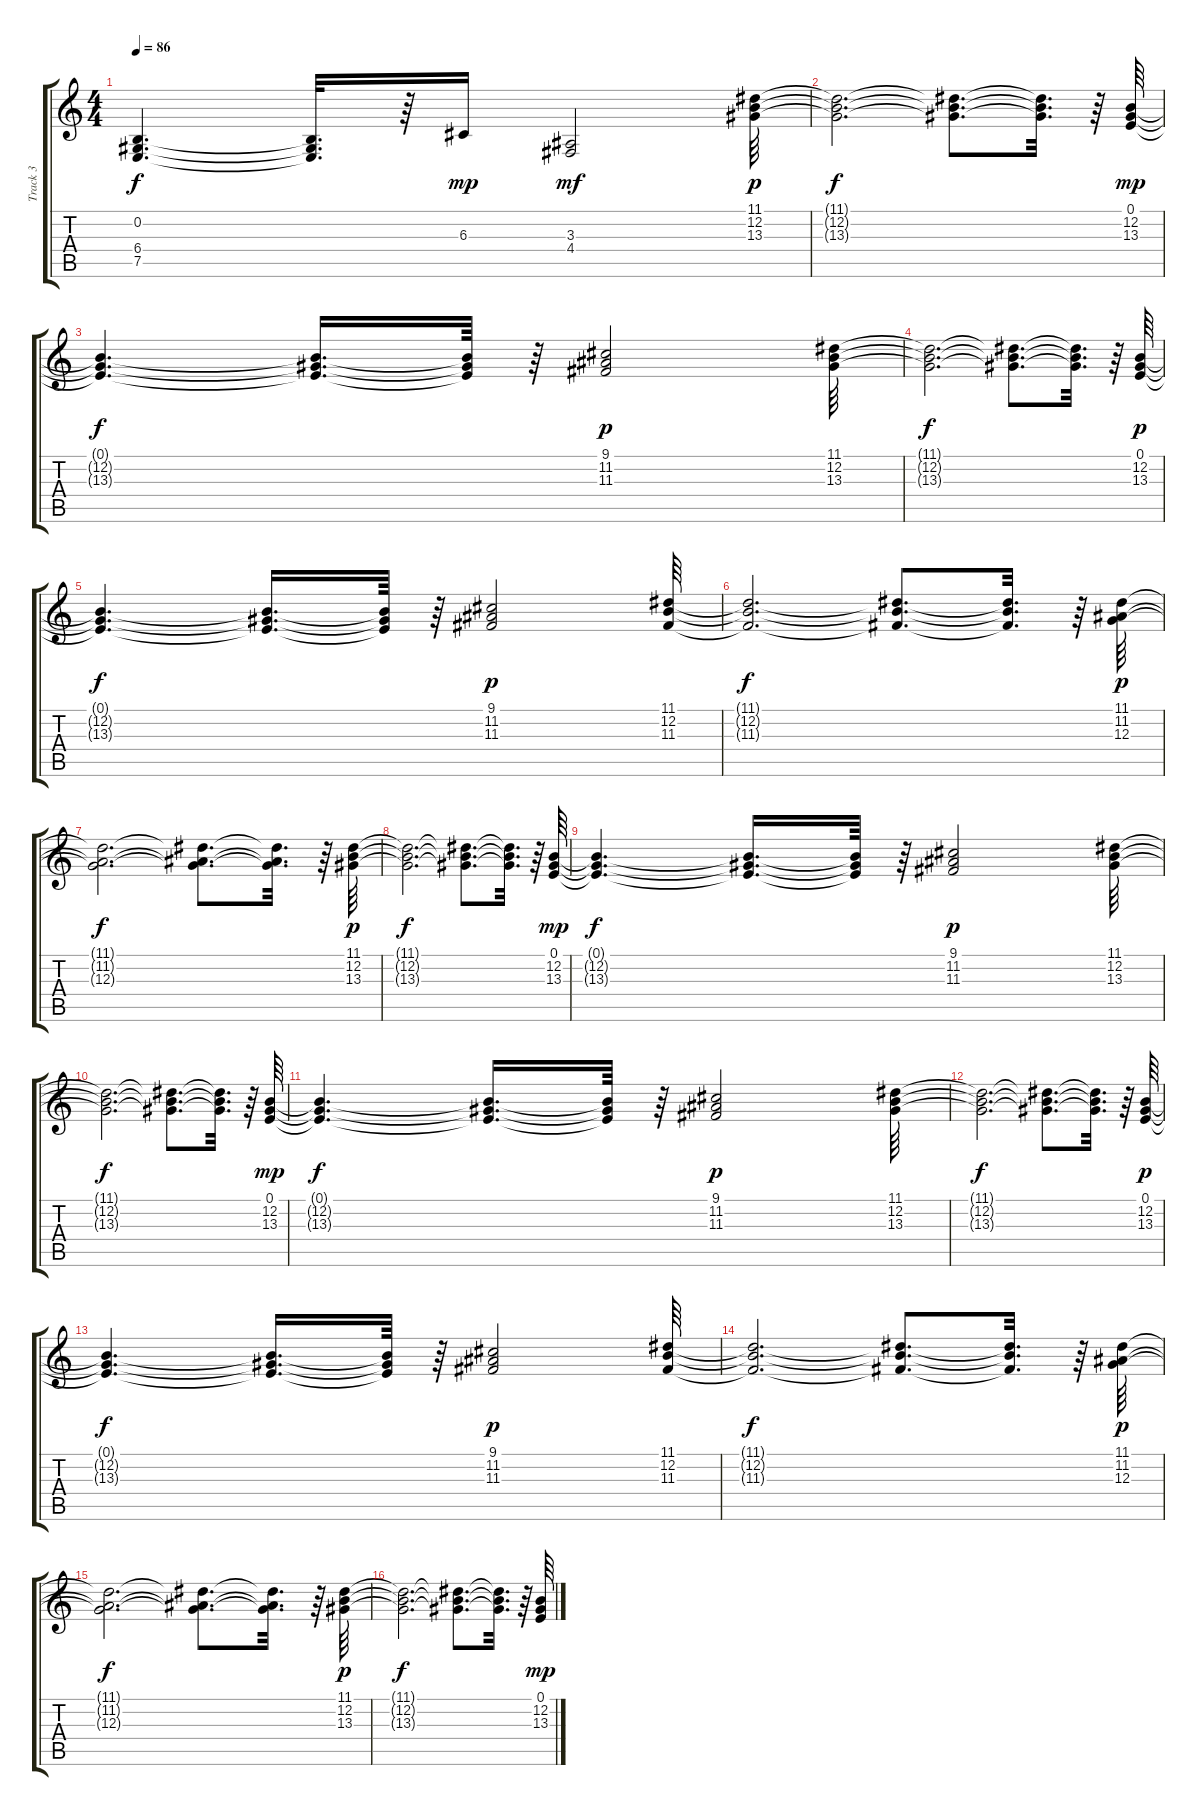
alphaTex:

\track ("Track 3" "Track 3") {instrument stringensemble2}
\staff {score tabs}
\tuning (E4 B3 G3 D3 A2 E2) {hide}
\ts (4 4)
\tempo 86
\clef g2
\ks c
(0.2{t} 6.4{t} 7.5{t}).4{d dy f} (0.2{t} 6.4{t} 7.5{t}).32{d} r.64 6.3.16{dy mp} (3.3 4.4).2{dy mf} (11.1 12.2 13.3).64{dy p} |
(11.1{t} 12.2{t} 13.3{t}).2{d dy f} (11.1{t} 12.2{t} 13.3{t}).8{d} (11.1{t} 12.2{t} 13.3{t}).32{d} r.64 (0.1 12.2 13.3).64{dy mp} |
(0.1{t} 12.2{t} 13.3{t}).4{d dy f} (0.1{t} 12.2{t} 13.3{t}).16{d} (0.1{t} 12.2{t} 13.3{t}).64 r.64 (9.1 11.2 11.3).2{dy p} (11.1 12.2 13.3).64 |
(11.1{t} 12.2{t} 13.3{t}).2{d dy f} (11.1{t} 12.2{t} 13.3{t}).8{d} (11.1{t} 12.2{t} 13.3{t}).32{d} r.64 (0.1 12.2 13.3).64{dy p} |
(0.1{t} 12.2{t} 13.3{t}).4{d dy f} (0.1{t} 12.2{t} 13.3{t}).16{d} (0.1{t} 12.2{t} 13.3{t}).64 r.64 (9.1 11.2 11.3).2{dy p} (11.1 12.2 11.3).64 |
(11.1{t} 12.2{t} 11.3{t}).2{d dy f} (11.1{t} 12.2{t} 11.3{t}).8{d} (11.1{t} 12.2{t} 11.3{t}).32{d} r.64 (11.1 11.2 12.3).64{dy p} |
(11.1{t} 11.2{t} 12.3{t}).2{d dy f} (11.1{t} 11.2{t} 12.3{t}).8{d} (11.1{t} 11.2{t} 12.3{t}).32{d} r.64 (11.1 12.2 13.3).64{dy p} |
(11.1{t} 12.2{t} 13.3{t}).2{d dy f} (11.1{t} 12.2{t} 13.3{t}).8{d} (11.1{t} 12.2{t} 13.3{t}).32{d} r.64 (0.1 12.2 13.3).64{dy mp} |
(0.1{t} 12.2{t} 13.3{t}).4{d dy f} (0.1{t} 12.2{t} 13.3{t}).16{d} (0.1{t} 12.2{t} 13.3{t}).64 r.64 (9.1 11.2 11.3).2{dy p} (11.1 12.2 13.3).64 |
(11.1{t} 12.2{t} 13.3{t}).2{d dy f} (11.1{t} 12.2{t} 13.3{t}).8{d} (11.1{t} 12.2{t} 13.3{t}).32{d} r.64 (0.1 12.2 13.3).64{dy mp} |
(0.1{t} 12.2{t} 13.3{t}).4{d dy f} (0.1{t} 12.2{t} 13.3{t}).16{d} (0.1{t} 12.2{t} 13.3{t}).64 r.64 (9.1 11.2 11.3).2{dy p} (11.1 12.2 13.3).64 |
(11.1{t} 12.2{t} 13.3{t}).2{d dy f} (11.1{t} 12.2{t} 13.3{t}).8{d} (11.1{t} 12.2{t} 13.3{t}).32{d} r.64 (0.1 12.2 13.3).64{dy p} |
(0.1{t} 12.2{t} 13.3{t}).4{d dy f} (0.1{t} 12.2{t} 13.3{t}).16{d} (0.1{t} 12.2{t} 13.3{t}).64 r.64 (9.1 11.2 11.3).2{dy p} (11.1 12.2 11.3).64 |
(11.1{t} 12.2{t} 11.3{t}).2{d dy f} (11.1{t} 12.2{t} 11.3{t}).8{d} (11.1{t} 12.2{t} 11.3{t}).32{d} r.64 (11.1 11.2 12.3).64{dy p} |
(11.1{t} 11.2{t} 12.3{t}).2{d dy f} (11.1{t} 11.2{t} 12.3{t}).8{d} (11.1{t} 11.2{t} 12.3{t}).32{d} r.64 (11.1 12.2 13.3).64{dy p} |
(11.1{t} 12.2{t} 13.3{t}).2{d dy f} (11.1{t} 12.2{t} 13.3{t}).8{d} (11.1{t} 12.2{t} 13.3{t}).32{d} r.64 (0.1 12.2 13.3).64{dy mp}
